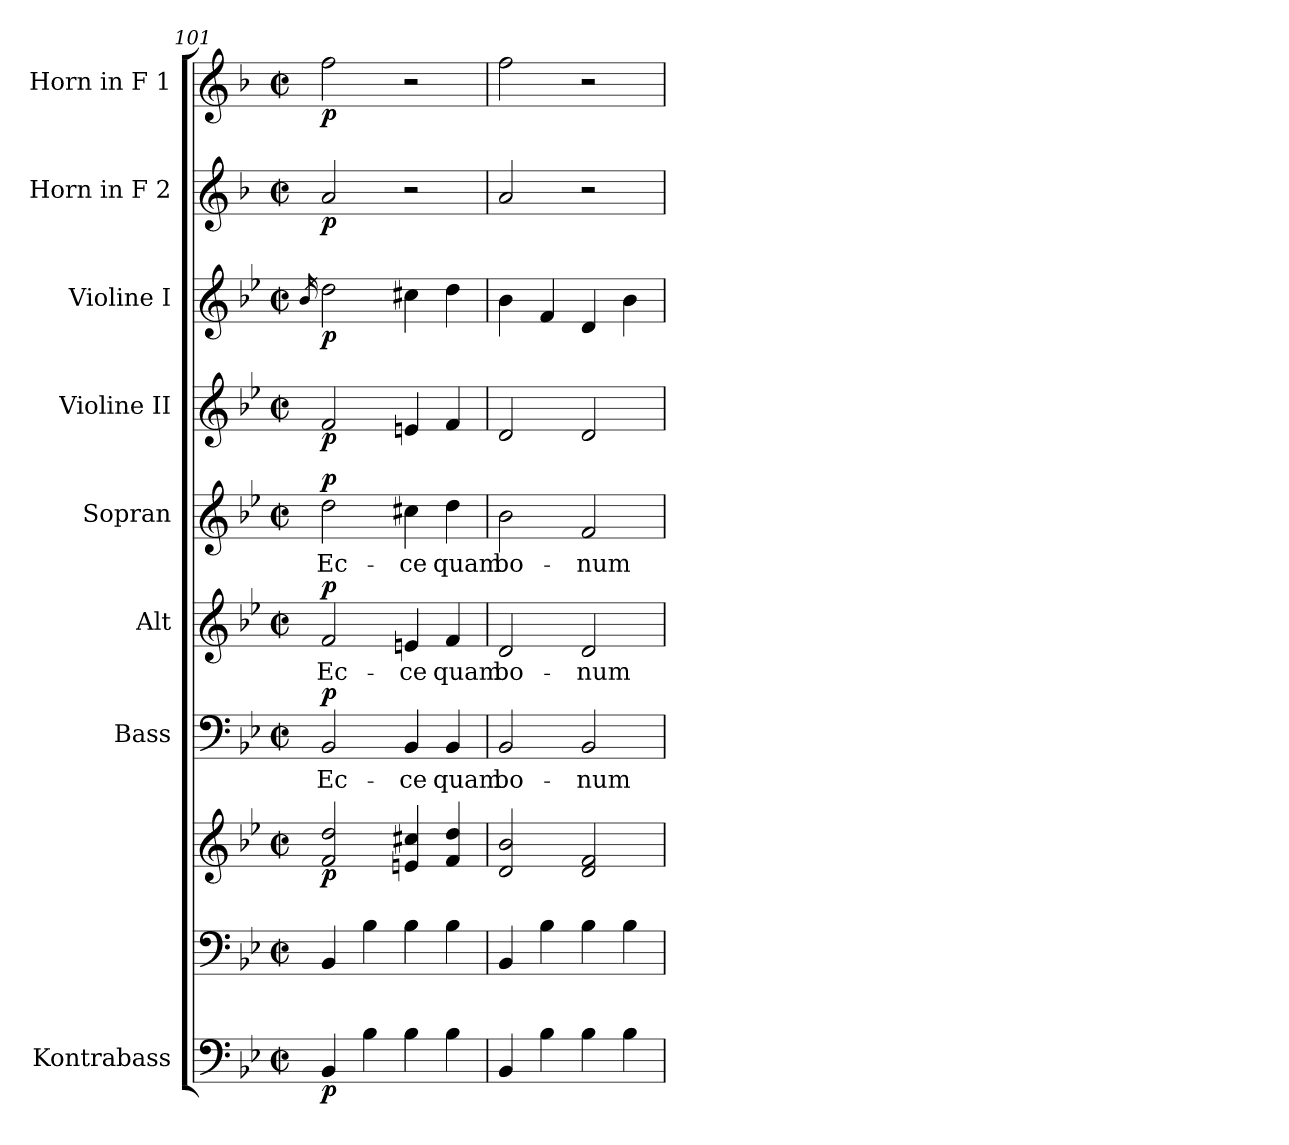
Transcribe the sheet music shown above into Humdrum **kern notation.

**kern	**dynam	**kern	**kern	**dynam	**kern	**text	**dynam	**kern	**text	**dynam	**kern	**text	**dynam	**kern	**dynam	**kern	**dynam	**kern	**dynam	**kern	**dynam
*part9	*part9	*part8	*part8	*part8	*part7	*part7	*part7	*part6	*part6	*part6	*part5	*part5	*part5	*part4	*part4	*part3	*part3	*part2	*part2	*part1	*part1
*staff10	*staff10	*staff9	*staff8	*staff8/9	*staff7	*staff7	*staff7	*staff6	*staff6	*staff6	*staff5	*staff5	*staff5	*staff4	*staff4	*staff3	*staff3	*staff2	*staff2	*staff1	*staff1
*I"Kontrabass	*	*	*	*	*I"Bass	*	*	*I"Alt	*	*	*I"Sopran	*	*	*I"Violine II	*	*I"Violine I	*	*I"Horn in F 2	*	*I"Horn in F 1	*
*I'Kb.	*	*	*	*	*I'B.	*	*	*I'A.	*	*	*I'S.	*	*	*I'Vl. II	*	*I'Vl. I	*	*	*	*	*
*clefF4	*	*clefF4	*clefG2	*	*clefF4	*	*	*clefG2	*	*	*clefG2	*	*	*clefG2	*	*clefG2	*	*clefG2	*	*clefG2	*
*ITrd7c12	*	*	*	*	*	*	*	*	*	*	*	*	*	*	*	*	*	*ITrd4c7	*	*ITrd4c7	*
*k[b-e-]	*	*k[b-e-]	*k[b-e-]	*	*k[b-e-]	*	*	*k[b-e-]	*	*	*k[b-e-]	*	*	*k[b-e-]	*	*k[b-e-]	*	*k[b-e-]	*	*k[b-e-]	*
*B-:	*	*B-:	*B-:	*	*B-:	*	*	*B-:	*	*	*B-:	*	*	*B-:	*	*B-:	*	*B-:	*	*B-:	*
*M2/2	*	*M2/2	*M2/2	*	*M2/2	*	*	*M2/2	*	*	*M2/2	*	*	*M2/2	*	*M2/2	*	*M2/2	*	*M2/2	*
*met(c|)	*	*met(c|)	*met(c|)	*	*met(c|)	*	*	*met(c|)	*	*	*met(c|)	*	*	*met(c|)	*	*met(c|)	*	*met(c|)	*	*met(c|)	*
=101	=101	=101	=101	=101	=101	=101	=101	=101	=101	=101	=101	=101	=101	=101	=101	=101	=101	=101	=101	=101	=101
.	.	.	.	.	.	.	.	.	.	.	.	.	.	.	.	16qb-/	.	.	.	.	.
!	!LO:DY:b	!	!	!LO:DY:b	!	!LO:LY:b	!LO:DY:a	!	!LO:LY:b	!LO:DY:a	!	!LO:LY:b	!LO:DY:a	!	!LO:DY:b	!	!LO:DY:b	!	!LO:DY:b	!	!LO:DY:b
4BBB-/	p	4BB-/	2f/ 2dd/	p	2BB-/	Ec-	p	2f/	Ec-	p	2dd\	Ec-	p	2f/	p	2dd\	p	2d/	p	2b-\	p
4BB-\	.	4B-\	.	.	.	.	.	.	.	.	.	.	.	.	.	.	.	.	.	.	.
!	!	!	!	!	!	!LO:LY:b	!	!	!LO:LY:b	!	!	!LO:LY:b	!	!	!	!	!	!	!	!	!
4BB-\	.	4B-\	4en/ 4cc#X/	.	4BB-/	-ce	.	4en/	-ce	.	4cc#X\	-ce	.	4en/	.	4cc#X\	.	2r	.	2r	.
!	!	!	!	!	!	!LO:LY:b	!	!	!LO:LY:b	!	!	!LO:LY:b	!	!	!	!	!	!	!	!	!
4BB-\	.	4B-\	4f/ 4dd/	.	4BB-/	quam	.	4f/	quam	.	4dd\	quam	.	4f/	.	4dd\	.	.	.	.	.
=102	=102	=102	=102	=102	=102	=102	=102	=102	=102	=102	=102	=102	=102	=102	=102	=102	=102	=102	=102	=102	=102
!	!	!	!	!	!	!LO:LY:b	!	!	!LO:LY:b	!	!	!LO:LY:b	!	!	!	!	!	!	!	!	!
4BBB-/	.	4BB-/	2d/ 2b-/	.	2BB-/	bo-	.	2d/	bo-	.	2b-\	bo-	.	2d/	.	4b-\	.	2d/	.	2b-\	.
4BB-\	.	4B-\	.	.	.	.	.	.	.	.	.	.	.	.	.	4f/	.	.	.	.	.
!	!	!	!	!	!	!LO:LY:b	!	!	!LO:LY:b	!	!	!LO:LY:b	!	!	!	!	!	!	!	!	!
4BB-\	.	4B-\	2d/ 2f/	.	2BB-/	-num	.	2d/	-num	.	2f/	-num	.	2d/	.	4d/	.	2r	.	2r	.
4BB-\	.	4B-\	.	.	.	.	.	.	.	.	.	.	.	.	.	4b-\	.	.	.	.	.
=	=	=	=	=	=	=	=	=	=	=	=	=	=	=	=	=	=	=	=	=	=
*-	*-	*-	*-	*-	*-	*-	*-	*-	*-	*-	*-	*-	*-	*-	*-	*-	*-	*-	*-	*-	*-
